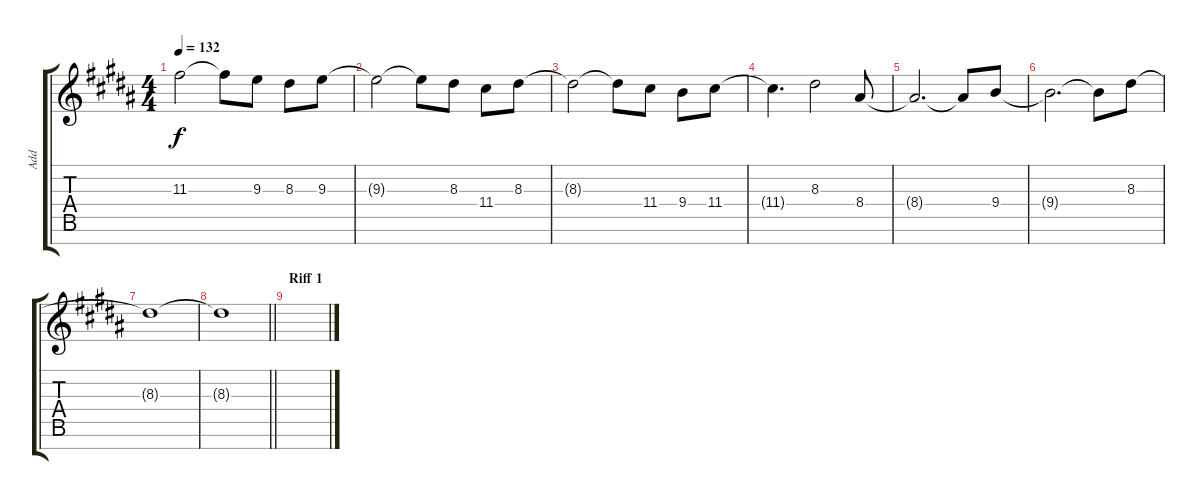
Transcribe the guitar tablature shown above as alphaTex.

\track ("Add" "Add") {instrument electricguitarjazz}
\staff {score tabs}
\tuning (E4 B3 G3 D3 A2 E2 B1) {hide}
\ts (4 4)
\tempo 132
\clef g2
\ks b
11.3.2{dy f} 11.3{t}.8 9.3.8 8.3.8 9.3.8 |
9.3{t}.2 9.3{t}.8 8.3.8 11.4.8 8.3.8 |
8.3{t}.2 8.3{t}.8 11.4.8 9.4.8 11.4.8 |
11.4{t}.4{d} 8.3.2 8.4.8 |
8.4{t}.2{d} 8.4{t}.8 9.4.8 |
9.4{t}.2{d} 9.4{t}.8 8.3.8 |
8.3{t}.1 |
\barLineRight lightlight
8.3{t}.1 |
\section ("" "Riff 1")
